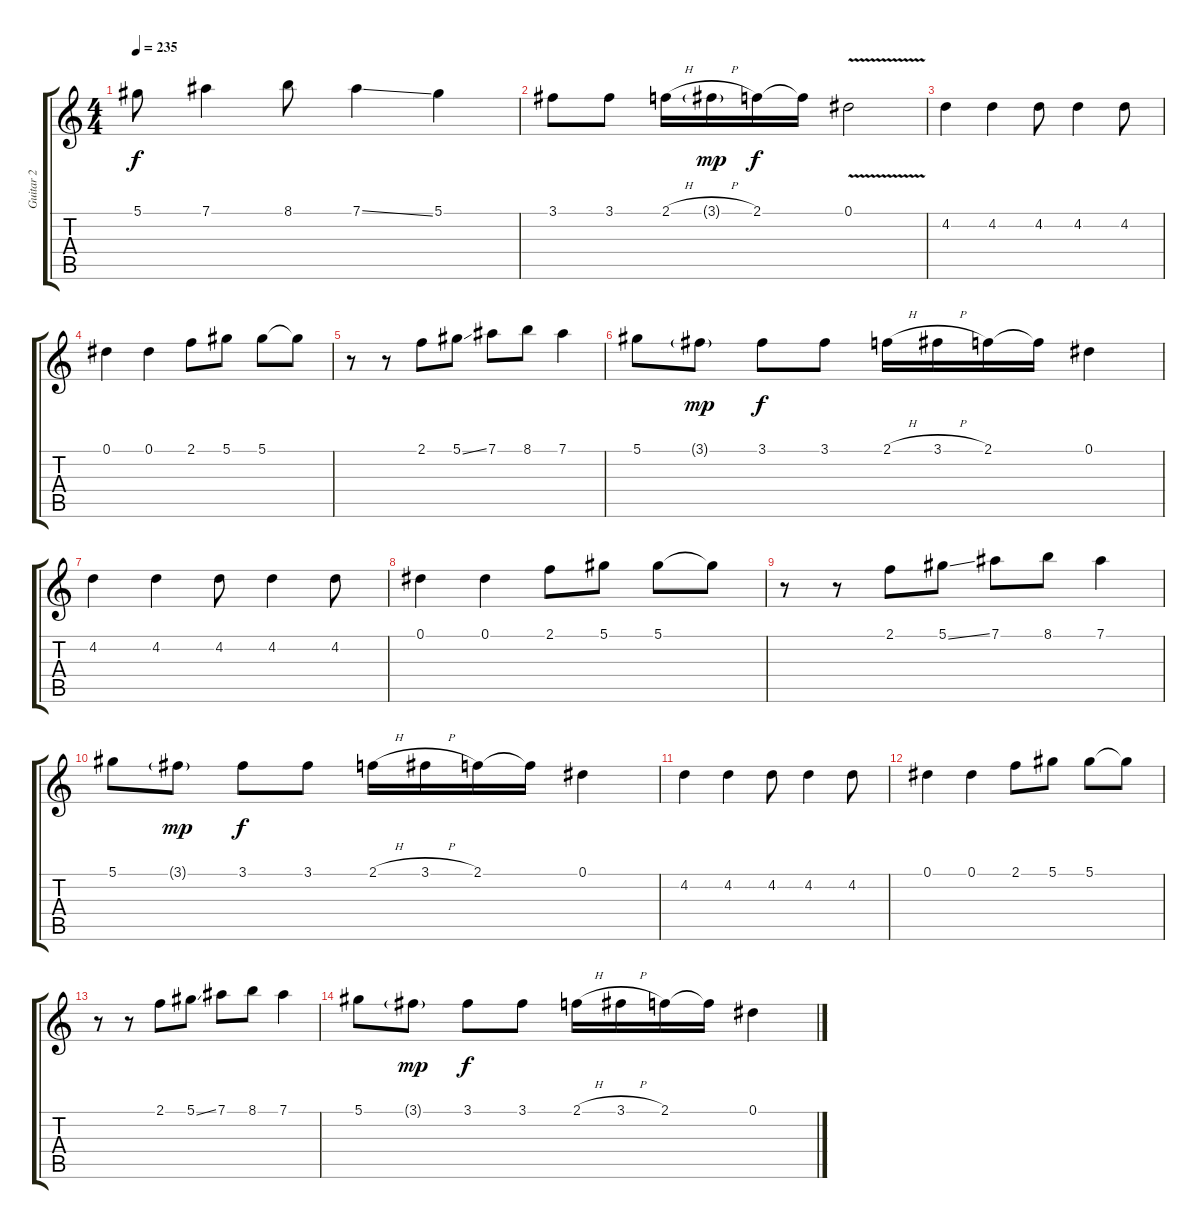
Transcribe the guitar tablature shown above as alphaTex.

\track ("Guitar 2" "Guitar 2") {instrument distortionguitar}
\staff {score tabs}
\tuning (Eb4 Bb3 Gb3 Db3 Ab2 Eb2) {hide}
\ts (4 4)
\tempo 235
\clef g2
\ks c
5.1.8{dy f} 7.1.4 8.1.8 7.1{ss}.4 5.1.4 |
3.1.8 3.1.8 2.1{h}.16 3.1{h g}.16{dy mp} 2.1.16{dy f} 2.1{t}.16 0.1{v}.2 |
4.2.4 4.2.4 4.2.8 4.2.4 4.2.8 |
0.1.4 0.1.4 2.1.8 5.1.8 5.1.8 5.1{t}.8 |
r.8 r.8 2.1.8 5.1{ss}.8 7.1.8 8.1.8 7.1.4 |
5.1.8 3.1{g}.8{dy mp} 3.1.8{dy f} 3.1.8 2.1{h}.16 3.1{h}.16 2.1.16 2.1{t}.16 0.1.4 |
4.2.4 4.2.4 4.2.8 4.2.4 4.2.8 |
0.1.4 0.1.4 2.1.8 5.1.8 5.1.8 5.1{t}.8 |
r.8 r.8 2.1.8 5.1{ss}.8 7.1.8 8.1.8 7.1.4 |
5.1.8 3.1{g}.8{dy mp} 3.1.8{dy f} 3.1.8 2.1{h}.16 3.1{h}.16 2.1.16 2.1{t}.16 0.1.4 |
4.2.4 4.2.4 4.2.8 4.2.4 4.2.8 |
0.1.4 0.1.4 2.1.8 5.1.8 5.1.8 5.1{t}.8 |
r.8 r.8 2.1.8 5.1{ss}.8 7.1.8 8.1.8 7.1.4 |
5.1.8 3.1{g}.8{dy mp} 3.1.8{dy f} 3.1.8 2.1{h}.16 3.1{h}.16 2.1.16 2.1{t}.16 0.1.4
